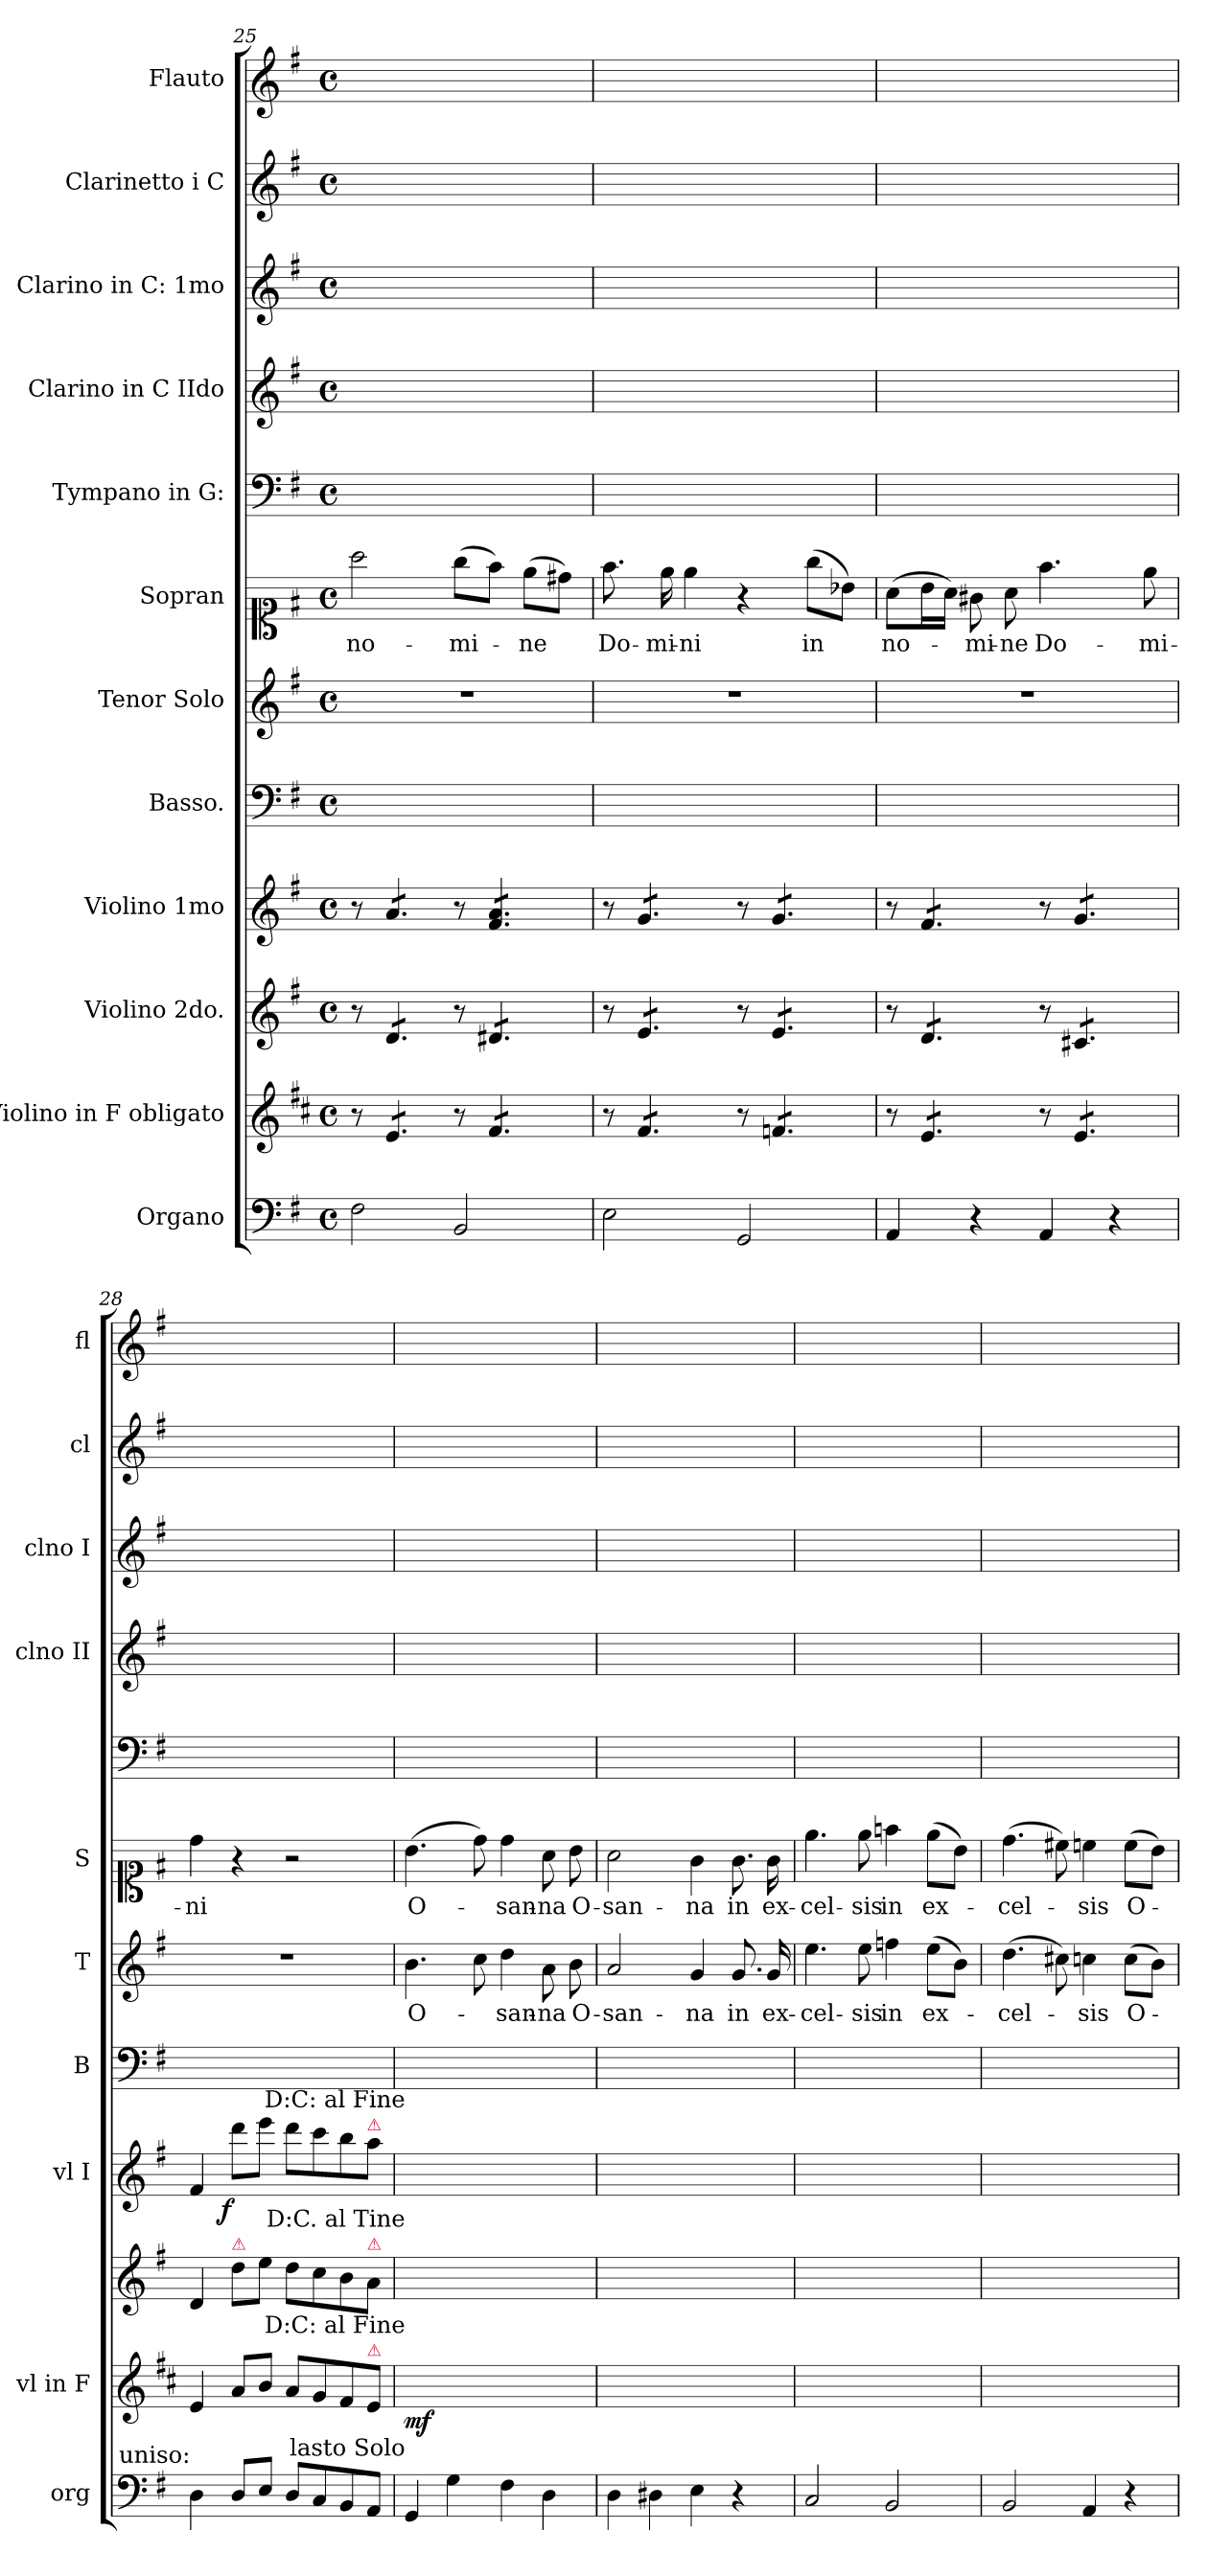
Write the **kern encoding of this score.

**kern	**kern	**dynam	**kern	**kern	**dynam	**kern	**kern	**text	**kern	**text	**kern	**kern	**kern	**kern	**kern
*part12	*part11	*part11	*part10	*part9	*part9	*part8	*part7	*part7	*part6	*part6	*part5	*part4	*part3	*part2	*part1
*staff12	*staff11	*staff11	*staff10	*staff9	*staff9	*staff8	*staff7	*staff7	*staff6	*staff6	*staff5	*staff4	*staff3	*staff2	*staff1
*I"Organo	*I"Violino in F obligato	*	*I"Violino 2do.	*I"Violino 1mo	*	*I"Basso.	*I"Tenor Solo	*	*I"Sopran	*	*I"Tympano in G:	*I"Clarino in C IIdo	*I"Clarino in C: 1mo	*I"Clarinetto i C	*I"Flauto
*I'org	*I'vl in F	*	*	*I'vl I	*	*I'B	*I'T	*	*I'S	*	*	*I'clno II	*I'clno I	*I'cl	*I'fl
*clefF4	*clefG2	*	*clefG2	*clefG2	*	*clefF4	*clefG2	*	*clefC1	*	*clefF4	*clefG2	*clefG2	*clefG2	*clefG2
*	*ITrd4c7	*	*	*	*	*	*	*	*	*	*	*	*	*	*
*k[f#]	*k[f#]	*	*k[f#]	*k[f#]	*	*k[f#]	*k[f#]	*	*k[f#]	*	*k[f#]	*k[f#]	*k[f#]	*k[f#]	*k[f#]
*G:	*G:	*	*G:	*G:	*	*G:	*G:	*	*G:	*	*G:	*G:	*G:	*G:	*G:
*M4/4	*M4/4	*	*M4/4	*M4/4	*	*M4/4	*M4/4	*	*M4/4	*	*M4/4	*M4/4	*M4/4	*M4/4	*M4/4
*met(c)	*met(c)	*	*met(c)	*met(c)	*	*met(c)	*met(c)	*	*met(c)	*	*met(c)	*met(c)	*met(c)	*met(c)	*met(c)
=25	=25	=25	=25	=25	=25	=25	=25	=25	=25	=25	=25	=25	=25	=25	=25
2F#\	8r	.	8r	8r	.	1ryy	1r	.	2aa\	no-	1ryy	1ryy	1ryy	1ryy	1ryy
*	*tremolo	*	*	*	*	*	*	*	*	*	*	*	*	*	*
*	*	*	*tremolo	*	*	*	*	*	*	*	*	*	*	*	*
*	*	*	*	*tremolo	*	*	*	*	*	*	*	*	*	*	*
.	8A/L	.	8d/L	8a/L	.	.	.	.	.	.	.	.	.	.	.
.	8A/	.	8d/	8a/	.	.	.	.	.	.	.	.	.	.	.
.	8A/J	.	8d/J	8a/J	.	.	.	.	.	.	.	.	.	.	.
2BB/	8r	.	8r	8r	.	.	.	.	(8gg\L	-mi-	.	.	.	.	.
.	8B/L	.	8d#X/L	8f#/ 8a/L	.	.	.	.	8ff#\J)	.	.	.	.	.	.
.	8B/	.	8d#X/	8f#/ 8a/	.	.	.	.	(8ee\L	-ne	.	.	.	.	.
.	8B/J	.	8d#X/J	8f#/ 8a/J	.	.	.	.	8dd#X\J)	.	.	.	.	.	.
=26	=26	=26	=26	=26	=26	=26	=26	=26	=26	=26	=26	=26	=26	=26	=26
2E\	8r	.	8r	8r	.	1ryy	1r	.	8.ff#\	Do-	1ryy	1ryy	1ryy	1ryy	1ryy
.	8B/L	.	8e/L	8g/L	.	.	.	.	.	.	.	.	.	.	.
.	.	.	.	.	.	.	.	.	16ee\	-mi-	.	.	.	.	.
.	8B/	.	8e/	8g/	.	.	.	.	4ee\	-ni	.	.	.	.	.
.	8B/J	.	8e/J	8g/J	.	.	.	.	.	.	.	.	.	.	.
2GG/	8r	.	8r	8r	.	.	.	.	4r	.	.	.	.	.	.
.	8B-X/L	.	8e/L	8g/L	.	.	.	.	.	.	.	.	.	.	.
.	8B-X/	.	8e/	8g/	.	.	.	.	(8gg\L	in	.	.	.	.	.
.	8B-X/J	.	8e/J	8g/J	.	.	.	.	8b-X\J)	.	.	.	.	.	.
=27	=27	=27	=27	=27	=27	=27	=27	=27	=27	=27	=27	=27	=27	=27	=27
4AA/	8r	.	8r	8r	.	1ryy	1r	.	(8a\L	no-	1ryy	1ryy	1ryy	1ryy	1ryy
.	8A/L	.	8d/L	8f#/L	.	.	.	.	16b\L	.	.	.	.	.	.
.	.	.	.	.	.	.	.	.	16a\JJ)	.	.	.	.	.	.
4r	8A/	.	8d/	8f#/	.	.	.	.	8g#X\	-mi-	.	.	.	.	.
.	8A/J	.	8d/J	8f#/J	.	.	.	.	8a\	-ne	.	.	.	.	.
4AA/	8r	.	8r	8r	.	.	.	.	4.ff#\	Do-	.	.	.	.	.
.	8A/L	.	8c#X/L	8g/L	.	.	.	.	.	.	.	.	.	.	.
4r	8A/	.	8c#X/	8g/	.	.	.	.	.	.	.	.	.	.	.
.	8A/J	.	8c#X/J	8g/J	.	.	.	.	8ee\	-mi-	.	.	.	.	.
*	*	*	*	*Xtremolo	*	*	*	*	*	*	*	*	*	*	*
*	*	*	*Xtremolo	*	*	*	*	*	*	*	*	*	*	*	*
*	*Xtremolo	*	*	*	*	*	*	*	*	*	*	*	*	*	*
=28	=28	=28	=28	=28	=28	=28	=28	=28	=28	=28	=28	=28	=28	=28	=28
!LO:TX:a:rj:t=uniso&colon;	!	!	!	!	!	!	!	!	!	!	!	!	!	!	!
4D\	4A/	.	4d/	4f#/	.	1ryy	1r	.	4dd\	-ni	1ryy	1ryy	1ryy	1ryy	1ryy
!	!	!	!LO:TX:a:color=crimson:t=⚠	!	!	!	!	!	!	!	!	!	!	!	!
!	!	!	!	!	!LO:DY:b:rj	!	!	!	!	!	!	!	!	!	!
8D/L	8d/L	.	8dd\L	8ddd\L	f	.	.	.	4r	.	.	.	.	.	.
8E/J	8e/J	.	8ee\J	8eee\J	.	.	.	.	.	.	.	.	.	.	.
8D/L	8d/L	.	8dd\L	8ddd\L	.	.	.	.	2r	.	.	.	.	.	.
8C/	8c/	.	8cc\	8ccc\	.	.	.	.	.	.	.	.	.	.	.
8BB/	8B/	.	8b\	8bb\	.	.	.	.	.	.	.	.	.	.	.
!	!	!	!	!LO:TX:a:color=crimson:t=⚠	!	!	!	!	!	!	!	!	!	!	!
!	!	!	!LO:TX:a:color=crimson:t=⚠	!	!	!	!	!	!	!	!	!	!	!	!
!	!LO:TX:a:color=crimson:t=⚠	!	!	!	!	!	!	!	!	!	!	!	!	!	!
8AA/J	8A/J	.	8a\J	8aa\J	.	.	.	.	.	.	.	.	.	.	.
=29	=29	=29	=29	=29	=29	=29	=29	=29	=29	=29	=29	=29	=29	=29	=29
!	!	!	!	!LO:TX:a:rj:t=D&colon;C&colon; al Fine	!	!	!	!	!	!	!	!	!	!	!
!	!	!	!LO:TX:a:rj:t=D&colon;C. al Tine	!	!	!	!	!	!	!	!	!	!	!	!
!	!LO:TX:a:rj:t=D&colon;C&colon; al Fine	!	!	!	!	!	!	!	!	!	!	!	!	!	!
!LO:TX:a:rj:t=lasto Solo	!	!	!	!	!	!	!	!	!	!	!	!	!	!	!
4GG/	2Byy/ 2gyy/	mf	2dyy/ 2byy/	4.bb\yy	.	1ryy	4.b\	O-	(4.b\	O-	1ryy	1ryy	1ryy	1ryy	1ryy
4G\	.	.	.	.	.	.	.	.	.	.	.	.	.	.	.
.	.	.	.	8ddd\yy	.	.	8cc\	.	8dd\)	.	.	.	.	.	.
4F#\	4cyy/ 4dyy/	.	4a/yy	4ddd\yy	.	.	4dd\	-san-	4dd\	-san-	.	.	.	.	.
4D\	[4c/yy	.	4f#Xyy/ 4ayy/	8aa\Lyy	.	.	8a\	-na	8a\	-na	.	.	.	.	.
.	.	.	.	8bb\Jyy	.	.	8b\	O-	8b\	O-	.	.	.	.	.
=30	=30	=30	=30	=30	=30	=30	=30	=30	=30	=30	=30	=30	=30	=30	=30
4D\	2c/yy]	.	2f#yy/ 2ayy/	2aa\yy	.	1ryy	2a/	-san-	2a\	-san-	1ryy	1ryy	1ryy	1ryy	1ryy
4D#X\	.	.	.	.	.	.	.	.	.	.	.	.	.	.	.
4E\	4Byy/ 4eyy/	.	4Gyy/ 4gyy/	4gg\yy	.	.	4g/	-na	4g\	-na	.	.	.	.	.
4r	4ryy	.	4ryy	8.gg\Lyy	.	.	8.g/	in	8.g\	in	.	.	.	.	.
.	.	.	.	16gg\Jkyy	.	.	16g/	ex-	16g\	ex-	.	.	.	.	.
=31	=31	=31	=31	=31	=31	=31	=31	=31	=31	=31	=31	=31	=31	=31	=31
2C/	2cyy/ 2eyy/	.	2Gyy/ 2gyy/	4.eee\yy	.	1ryy	4.ee\	-cel-	4.ee\	-cel-	1ryy	1ryy	1ryy	1ryy	1ryy
.	.	.	.	8eee\yy	.	.	8ee\	-sis	8ee\	-sis	.	.	.	.	.
2BB/	2dyy/ 2eyy/	.	2Byy/ 2g#Xyy/	4fffn\yy	.	.	4ffn\	in	4ffn\	in	.	.	.	.	.
.	.	.	.	8eee\Lyy	.	.	(8ee\L	ex-	(8ee\L	ex-	.	.	.	.	.
.	.	.	.	8bb\Jyy	.	.	8b\J)	.	8b\J)	.	.	.	.	.	.
=32	=32	=32	=32	=32	=32	=32	=32	=32	=32	=32	=32	=32	=32	=32	=32
2BB/	2dyy/ 2eyy/	.	2Byy/ 2g#Xyy/	4.ddd\yy	.	1ryy	(4.dd\	-cel-	(4.dd\	-cel-	1ryy	1ryy	1ryy	1ryy	1ryy
.	.	.	.	8ccc#X\yy	.	.	8cc#X\)	.	8cc#X\)	.	.	.	.	.	.
4AA/	4c/yy	.	4eyy/ 4ayy/	4cccn\yy	.	.	4ccn\	-sis	4ccn\	-sis	.	.	.	.	.
4r	4ryy	.	4ryy	8ccc\Lyy	.	.	(8cc\L	O-	(8cc\L	O-	.	.	.	.	.
.	.	.	.	8bb\Jyy	.	.	8b\J)	.	8b\J)	.	.	.	.	.	.
=	=	=	=	=	=	=	=	=	=	=	=	=	=	=	=
*-	*-	*-	*-	*-	*-	*-	*-	*-	*-	*-	*-	*-	*-	*-	*-
